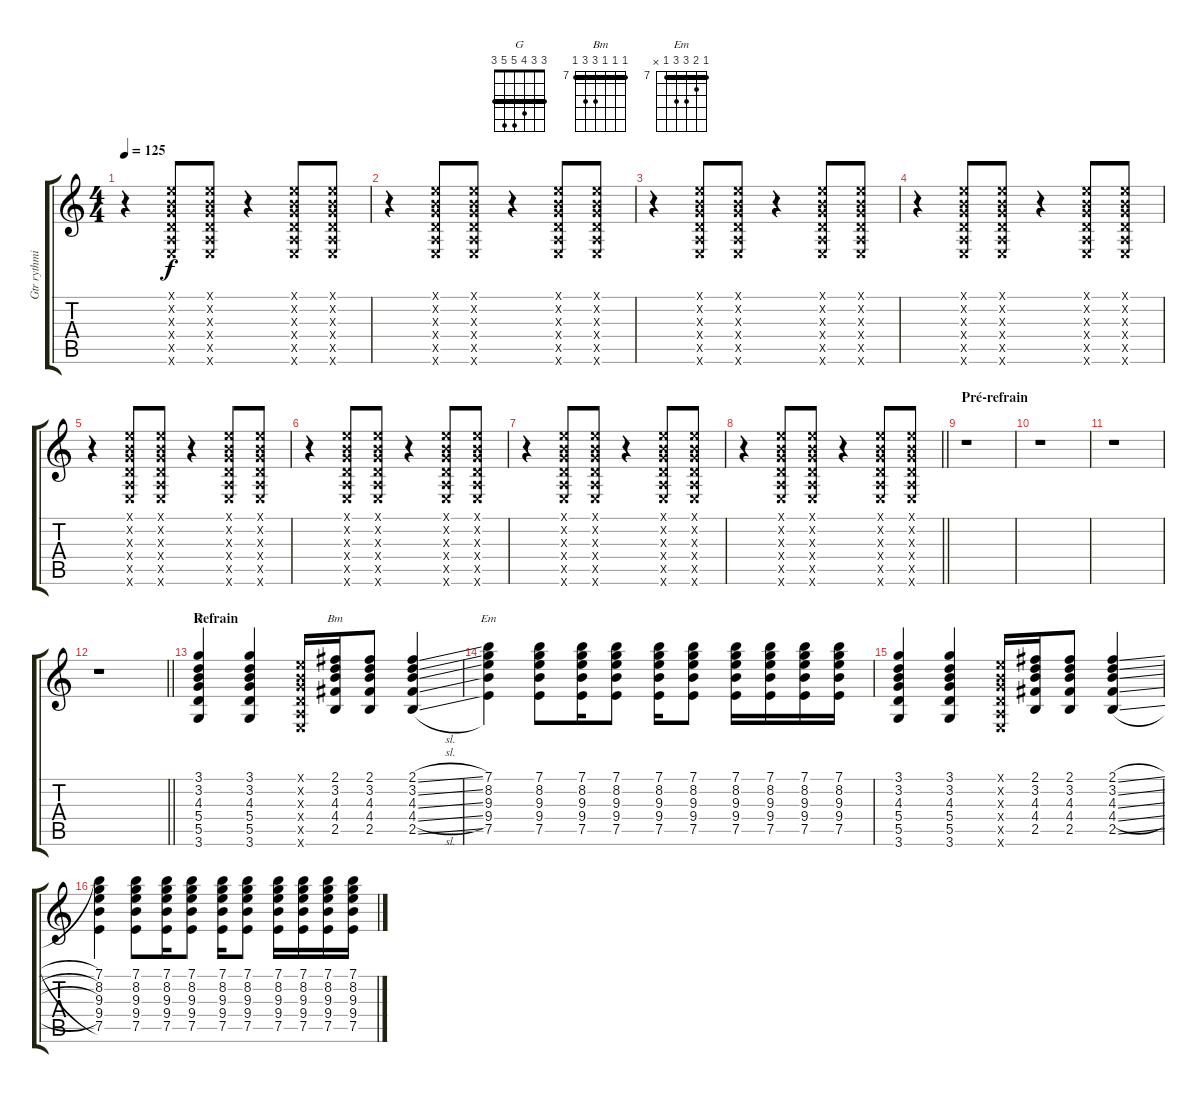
\track ("Gtr rythmique" "Gtr rythmi") {instrument acousticguitarsteel}
\staff {score tabs}
\tuning (E4 B3 G3 D3 A2 E2) {hide}
\chord ("G" 3 3 4 5 5 3) {barre 3}
\chord ("Bm" 7 7 7 9 9 7) {firstfret 7 barre 7}
\chord ("Em" 7 8 9 9 7 x) {firstfret 7 barre 7}
\ts (4 4)
\tempo 125
\clef g2
\ks c
r.4{dy f} (0.1{x} 0.2{x} 0.3{x} 0.4{x} 0.5{x} 0.6{x}).8 (0.1{x} 0.2{x} 0.3{x} 0.4{x} 0.5{x} 0.6{x}).8 r.4 (0.1{x} 0.2{x} 0.3{x} 0.4{x} 0.5{x} 0.6{x}).8 (0.1{x} 0.2{x} 0.3{x} 0.4{x} 0.5{x} 0.6{x}).8 |
r.4 (0.1{x} 0.2{x} 0.3{x} 0.4{x} 0.5{x} 0.6{x}).8 (0.1{x} 0.2{x} 0.3{x} 0.4{x} 0.5{x} 0.6{x}).8 r.4 (0.1{x} 0.2{x} 0.3{x} 0.4{x} 0.5{x} 0.6{x}).8 (0.1{x} 0.2{x} 0.3{x} 0.4{x} 0.5{x} 0.6{x}).8 |
r.4 (0.1{x} 0.2{x} 0.3{x} 0.4{x} 0.5{x} 0.6{x}).8 (0.1{x} 0.2{x} 0.3{x} 0.4{x} 0.5{x} 0.6{x}).8 r.4 (0.1{x} 0.2{x} 0.3{x} 0.4{x} 0.5{x} 0.6{x}).8 (0.1{x} 0.2{x} 0.3{x} 0.4{x} 0.5{x} 0.6{x}).8 |
r.4 (0.1{x} 0.2{x} 0.3{x} 0.4{x} 0.5{x} 0.6{x}).8 (0.1{x} 0.2{x} 0.3{x} 0.4{x} 0.5{x} 0.6{x}).8 r.4 (0.1{x} 0.2{x} 0.3{x} 0.4{x} 0.5{x} 0.6{x}).8 (0.1{x} 0.2{x} 0.3{x} 0.4{x} 0.5{x} 0.6{x}).8 |
r.4 (0.1{x} 0.2{x} 0.3{x} 0.4{x} 0.5{x} 0.6{x}).8 (0.1{x} 0.2{x} 0.3{x} 0.4{x} 0.5{x} 0.6{x}).8 r.4 (0.1{x} 0.2{x} 0.3{x} 0.4{x} 0.5{x} 0.6{x}).8 (0.1{x} 0.2{x} 0.3{x} 0.4{x} 0.5{x} 0.6{x}).8 |
r.4 (0.1{x} 0.2{x} 0.3{x} 0.4{x} 0.5{x} 0.6{x}).8 (0.1{x} 0.2{x} 0.3{x} 0.4{x} 0.5{x} 0.6{x}).8 r.4 (0.1{x} 0.2{x} 0.3{x} 0.4{x} 0.5{x} 0.6{x}).8 (0.1{x} 0.2{x} 0.3{x} 0.4{x} 0.5{x} 0.6{x}).8 |
r.4 (0.1{x} 0.2{x} 0.3{x} 0.4{x} 0.5{x} 0.6{x}).8 (0.1{x} 0.2{x} 0.3{x} 0.4{x} 0.5{x} 0.6{x}).8 r.4 (0.1{x} 0.2{x} 0.3{x} 0.4{x} 0.5{x} 0.6{x}).8 (0.1{x} 0.2{x} 0.3{x} 0.4{x} 0.5{x} 0.6{x}).8 |
\barLineRight lightlight
r.4 (0.1{x} 0.2{x} 0.3{x} 0.4{x} 0.5{x} 0.6{x}).8 (0.1{x} 0.2{x} 0.3{x} 0.4{x} 0.5{x} 0.6{x}).8 r.4 (0.1{x} 0.2{x} 0.3{x} 0.4{x} 0.5{x} 0.6{x}).8 (0.1{x} 0.2{x} 0.3{x} 0.4{x} 0.5{x} 0.6{x}).8 |
\section ("" "Pré-refrain")
r.1 |
r.1 |
r.1 |
\barLineRight lightlight
r.1 |
\section ("" "Refrain")
(3.1 3.2 4.3 5.4 5.5 3.6).4{ch "G"} (3.1 3.2 4.3 5.4 5.5 3.6).4 (0.1{x} 0.2{x} 0.3{x} 0.4{x} 0.5{x} 0.6{x}).16 (2.1 3.2 4.3 4.4 2.5).16{ch "Bm"} (2.1 3.2 4.3 4.4 2.5).8 (2.1{sl} 3.2{sl} 4.3{sl} 4.4{sl} 2.5{sl}).4 |
(7.1 8.2 9.3 9.4 7.5).4{ch "Em"} (7.1 8.2 9.3 9.4 7.5).8 (7.1 8.2 9.3 9.4 7.5).16 (7.1 8.2 9.3 9.4 7.5).8 (7.1 8.2 9.3 9.4 7.5).16 (7.1 8.2 9.3 9.4 7.5).8 (7.1 8.2 9.3 9.4 7.5).16 (7.1 8.2 9.3 9.4 7.5).16 (7.1 8.2 9.3 9.4 7.5).16 (7.1 8.2 9.3 9.4 7.5).16 |
(3.1 3.2 4.3 5.4 5.5 3.6).4 (3.1 3.2 4.3 5.4 5.5 3.6).4 (0.1{x} 0.2{x} 0.3{x} 0.4{x} 0.5{x} 0.6{x}).16 (2.1 3.2 4.3 4.4 2.5).16 (2.1 3.2 4.3 4.4 2.5).8 (2.1{sl} 3.2{sl} 4.3{sl} 4.4{sl} 2.5{sl}).4 |
(7.1 8.2 9.3 9.4 7.5).4 (7.1 8.2 9.3 9.4 7.5).8 (7.1 8.2 9.3 9.4 7.5).16 (7.1 8.2 9.3 9.4 7.5).8 (7.1 8.2 9.3 9.4 7.5).16 (7.1 8.2 9.3 9.4 7.5).8 (7.1 8.2 9.3 9.4 7.5).16 (7.1 8.2 9.3 9.4 7.5).16 (7.1 8.2 9.3 9.4 7.5).16 (7.1 8.2 9.3 9.4 7.5).16
